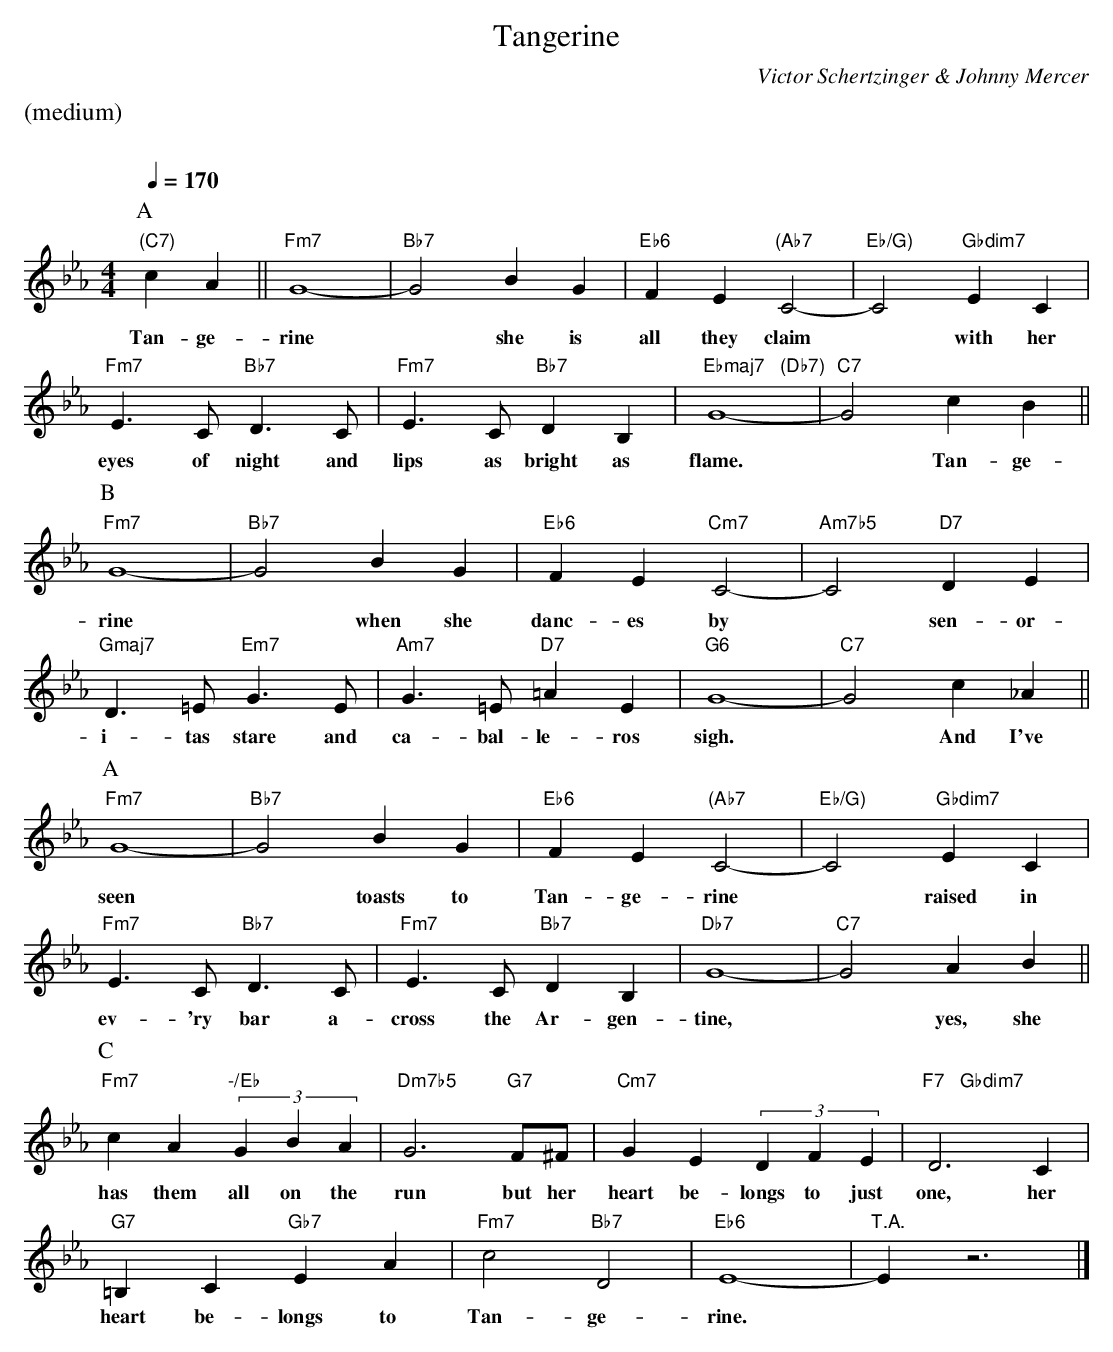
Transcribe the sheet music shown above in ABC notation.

X:1
T:Tangerine
M:4/4
L:1/4
C:Victor Schertzinger & Johnny Mercer
Q:1/4=170
K:Eb
%%text (medium)
%%vskip 20
P:A
"(C7)"cA || "Fm7"G4- | "Bb7"G2      BG    | "Eb6"FE  "(Ab7"C2- | "Eb/G)"C2 "Gbdim7"EC |
w:Tan-ge-rine * she is all they claim * with her
"Fm7"E>C "Bb7"D>C    | "Fm7"E>C  "Bb7"DB, | "Ebmaj7   (Db7)"G4- | "C7"G2     cB     ||
w:eyes of night and lips as bright as flame. * Tan-ge-
P:B
"Fm7"G4-             | "Bb7"G2     BG     | "Eb6"FE   "Cm7"C2- | "Am7b5"C2   "D7"DE   |
w:rine * when she danc-es by * sen-or-
"Gmaj7"D>=E "Em7"G>E  | "Am7"G>=E  "D7"=AE | "G6"G4-            | "C7"G2    c_A     ||
w:i-tas stare and ca-bal-le-ros sigh. * And I've
P:A
"Fm7"G4-             | "Bb7"G2    BG      | "Eb6"FE  "(Ab7"C2- | "Eb/G)"C2 "Gbdim7"EC |
w:seen * toasts to Tan-ge-rine * raised in
"Fm7"E>C "Bb7"D>C    | "Fm7"E>C  "Bb7"DB, | "Db7"G4-           | "C7"G2     AB     ||
w:ev-'ry bar a-cross the Ar-gen-tine, * yes, she
P:C
"Fm7"cA "-/Eb"(3GBA  | "Dm7b5"G3 "G7"F/2^F/2 | "Cm7"GE (3DFE      | "F7   Gbdim7"D3C     |
w:has them all on the run but her heart be-longs to just one, her
"G7"=B,C "Gb7"EA     | "Fm7"c2    "Bb7"D2 | "Eb6"E4-           | "T.A."Ez3         |]
w:heart be-longs to Tan-ge-rine.*
